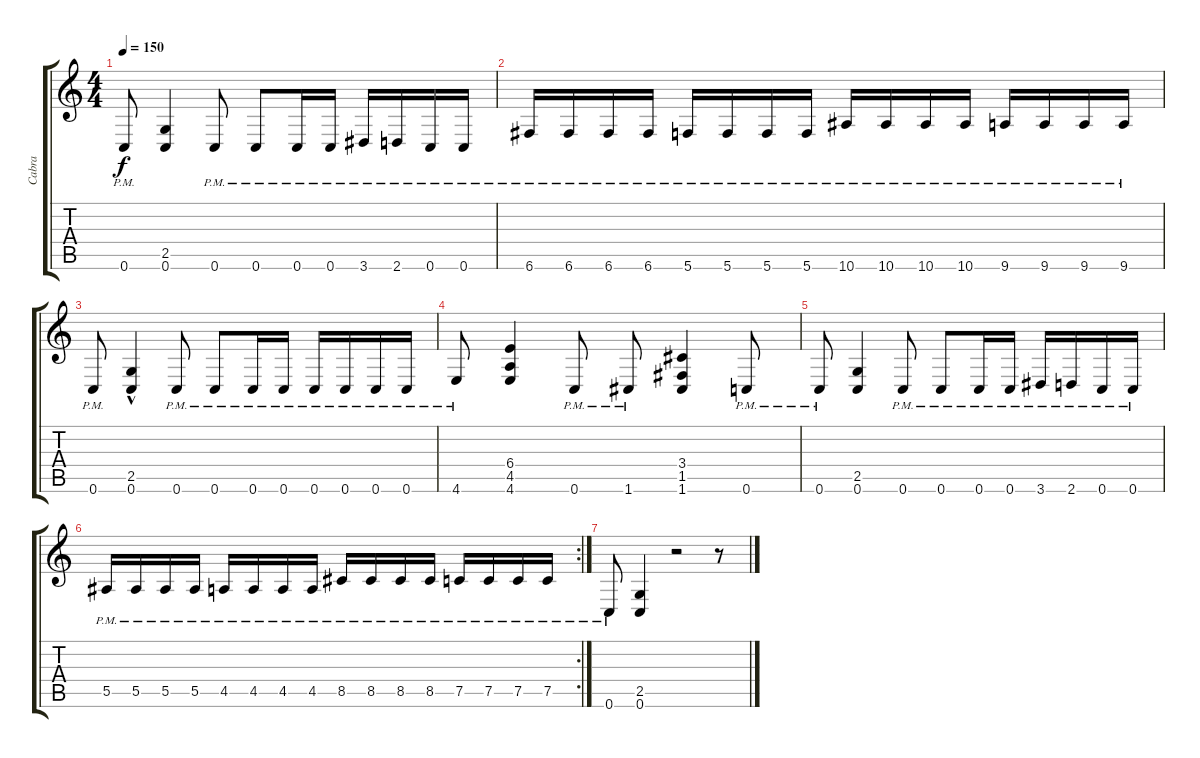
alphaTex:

\track ("Cabra" "Cabra") {instrument distortionguitar}
\staff {score tabs}
\tuning (C4 G3 Eb3 Bb2 F2 C2) {hide}
\ts (4 4)
\tempo 150
\clef g2
\ks c
0.6{pm}.8{dy f} (2.5 0.6).4 0.6{pm}.8 0.6{pm}.8 0.6{pm}.16 0.6{pm}.16 3.6{pm}.16 2.6{pm}.16 0.6{pm}.16 0.6{pm}.16 |
6.6{pm}.16 6.6{pm}.16 6.6{pm}.16 6.6{pm}.16 5.6{pm}.16 5.6{pm}.16 5.6{pm}.16 5.6{pm}.16 10.6{pm}.16 10.6{pm}.16 10.6{pm}.16 10.6{pm}.16 9.6{pm}.16 9.6{pm}.16 9.6{pm}.16 9.6{pm}.16 |
0.6{pm}.8 (2.5 0.6{hac}).4 0.6{pm}.8 0.6{pm}.8 0.6{pm}.16 0.6{pm}.16 0.6{pm}.16 0.6{pm}.16 0.6{pm}.16 0.6{pm}.16 |
4.6{pm}.8 (6.4 4.5 4.6).4 0.6{pm}.8 1.6{pm}.8 (3.4 1.5 1.6).4 0.6{pm}.8 |
0.6{pm}.8 (2.5 0.6).4 0.6{pm}.8 0.6{pm}.8 0.6{pm}.16 0.6{pm}.16 3.6{pm}.16 2.6{pm}.16 0.6{pm}.16 0.6{pm}.16 |
\rc 2
5.5{pm}.16 5.5{pm}.16 5.5{pm}.16 5.5{pm}.16 4.5{pm}.16 4.5{pm}.16 4.5{pm}.16 4.5{pm}.16 8.5{pm}.16 8.5{pm}.16 8.5{pm}.16 8.5{pm}.16 7.5{pm}.16 7.5{pm}.16 7.5{pm}.16 7.5{pm}.16 |
0.6{pm}.8 (2.5 0.6).4 r.2 r.8
